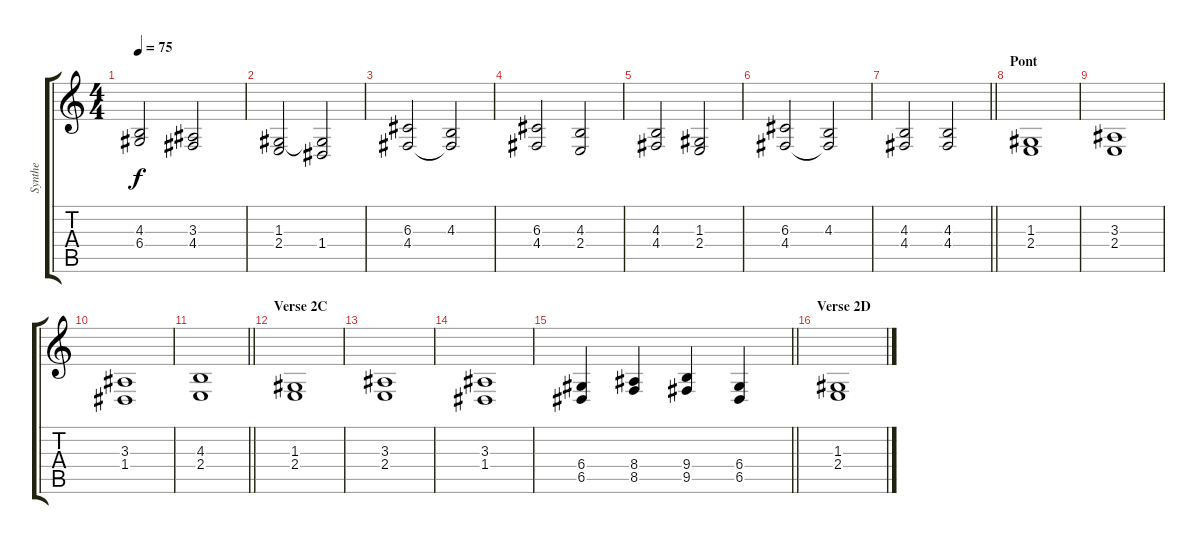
\track ("Synthe" "Synthe") {instrument drawbarorgan}
\staff {score tabs}
\tuning (E4 B3 G3 D3 A2 E2) {hide}
\ts (4 4)
\tempo 75
\clef g2
\ks c
(4.3 6.4).2{dy f} (3.3 4.4).2 |
(1.3 2.4).2 (1.3{t} 1.4).2 |
(6.3 4.4).2 (4.3 4.4{t}).2 |
(6.3 4.4).2 (4.3 2.4).2 |
(4.3 4.4).2 (1.3 2.4).2 |
(6.3 4.4).2 (4.3 4.4{t}).2 |
\barLineRight lightlight
(4.3 4.4).2 (4.3 4.4).2 |
\section ("" "Pont")
(1.3 2.4).1 |
(3.3 2.4).1 |
(3.3 1.4).1 |
\barLineRight lightlight
(4.3 2.4).1 |
\section ("" "Verse 2C")
(1.3 2.4).1 |
(3.3 2.4).1 |
(3.3 1.4).1 |
\barLineRight lightlight
(6.4 6.5).4 (8.4 8.5).4 (9.4 9.5).4 (6.4 6.5).4 |
\section ("" "Verse 2D")
(1.3 2.4).1
